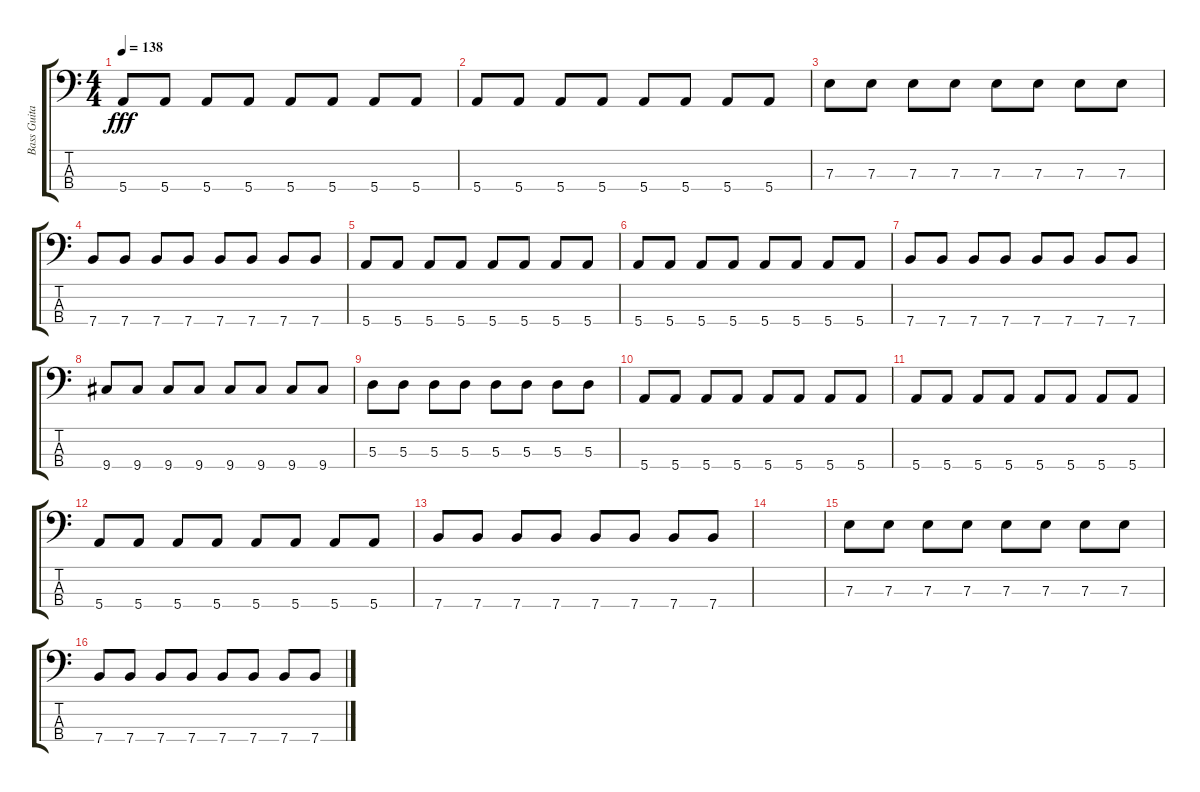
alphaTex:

\track ("Bass Guitarist" "Bass Guita") {instrument electricbassfinger}
\staff {score tabs}
\tuning (G2 D2 A1 E1) {hide}
\ts (4 4)
\tempo 138
\clef f4
\ks c
5.4.8{dy fff} 5.4.8 5.4.8 5.4.8 5.4.8 5.4.8 5.4.8 5.4.8 |
5.4.8 5.4.8 5.4.8 5.4.8 5.4.8 5.4.8 5.4.8 5.4.8 |
7.3.8 7.3.8 7.3.8 7.3.8 7.3.8 7.3.8 7.3.8 7.3.8 |
7.4.8 7.4.8 7.4.8 7.4.8 7.4.8 7.4.8 7.4.8 7.4.8 |
5.4.8 5.4.8 5.4.8 5.4.8 5.4.8 5.4.8 5.4.8 5.4.8 |
5.4.8 5.4.8 5.4.8 5.4.8 5.4.8 5.4.8 5.4.8 5.4.8 |
7.4.8 7.4.8 7.4.8 7.4.8 7.4.8 7.4.8 7.4.8 7.4.8 |
9.4.8 9.4.8 9.4.8 9.4.8 9.4.8 9.4.8 9.4.8 9.4.8 |
5.3.8 5.3.8 5.3.8 5.3.8 5.3.8 5.3.8 5.3.8 5.3.8 |
5.4.8 5.4.8 5.4.8 5.4.8 5.4.8 5.4.8 5.4.8 5.4.8 |
5.4.8 5.4.8 5.4.8 5.4.8 5.4.8 5.4.8 5.4.8 5.4.8 |
5.4.8 5.4.8 5.4.8 5.4.8 5.4.8 5.4.8 5.4.8 5.4.8 |
7.4.8 7.4.8 7.4.8 7.4.8 7.4.8 7.4.8 7.4.8 7.4.8 |
|
7.3.8 7.3.8 7.3.8 7.3.8 7.3.8 7.3.8 7.3.8 7.3.8 |
7.4.8 7.4.8 7.4.8 7.4.8 7.4.8 7.4.8 7.4.8 7.4.8
